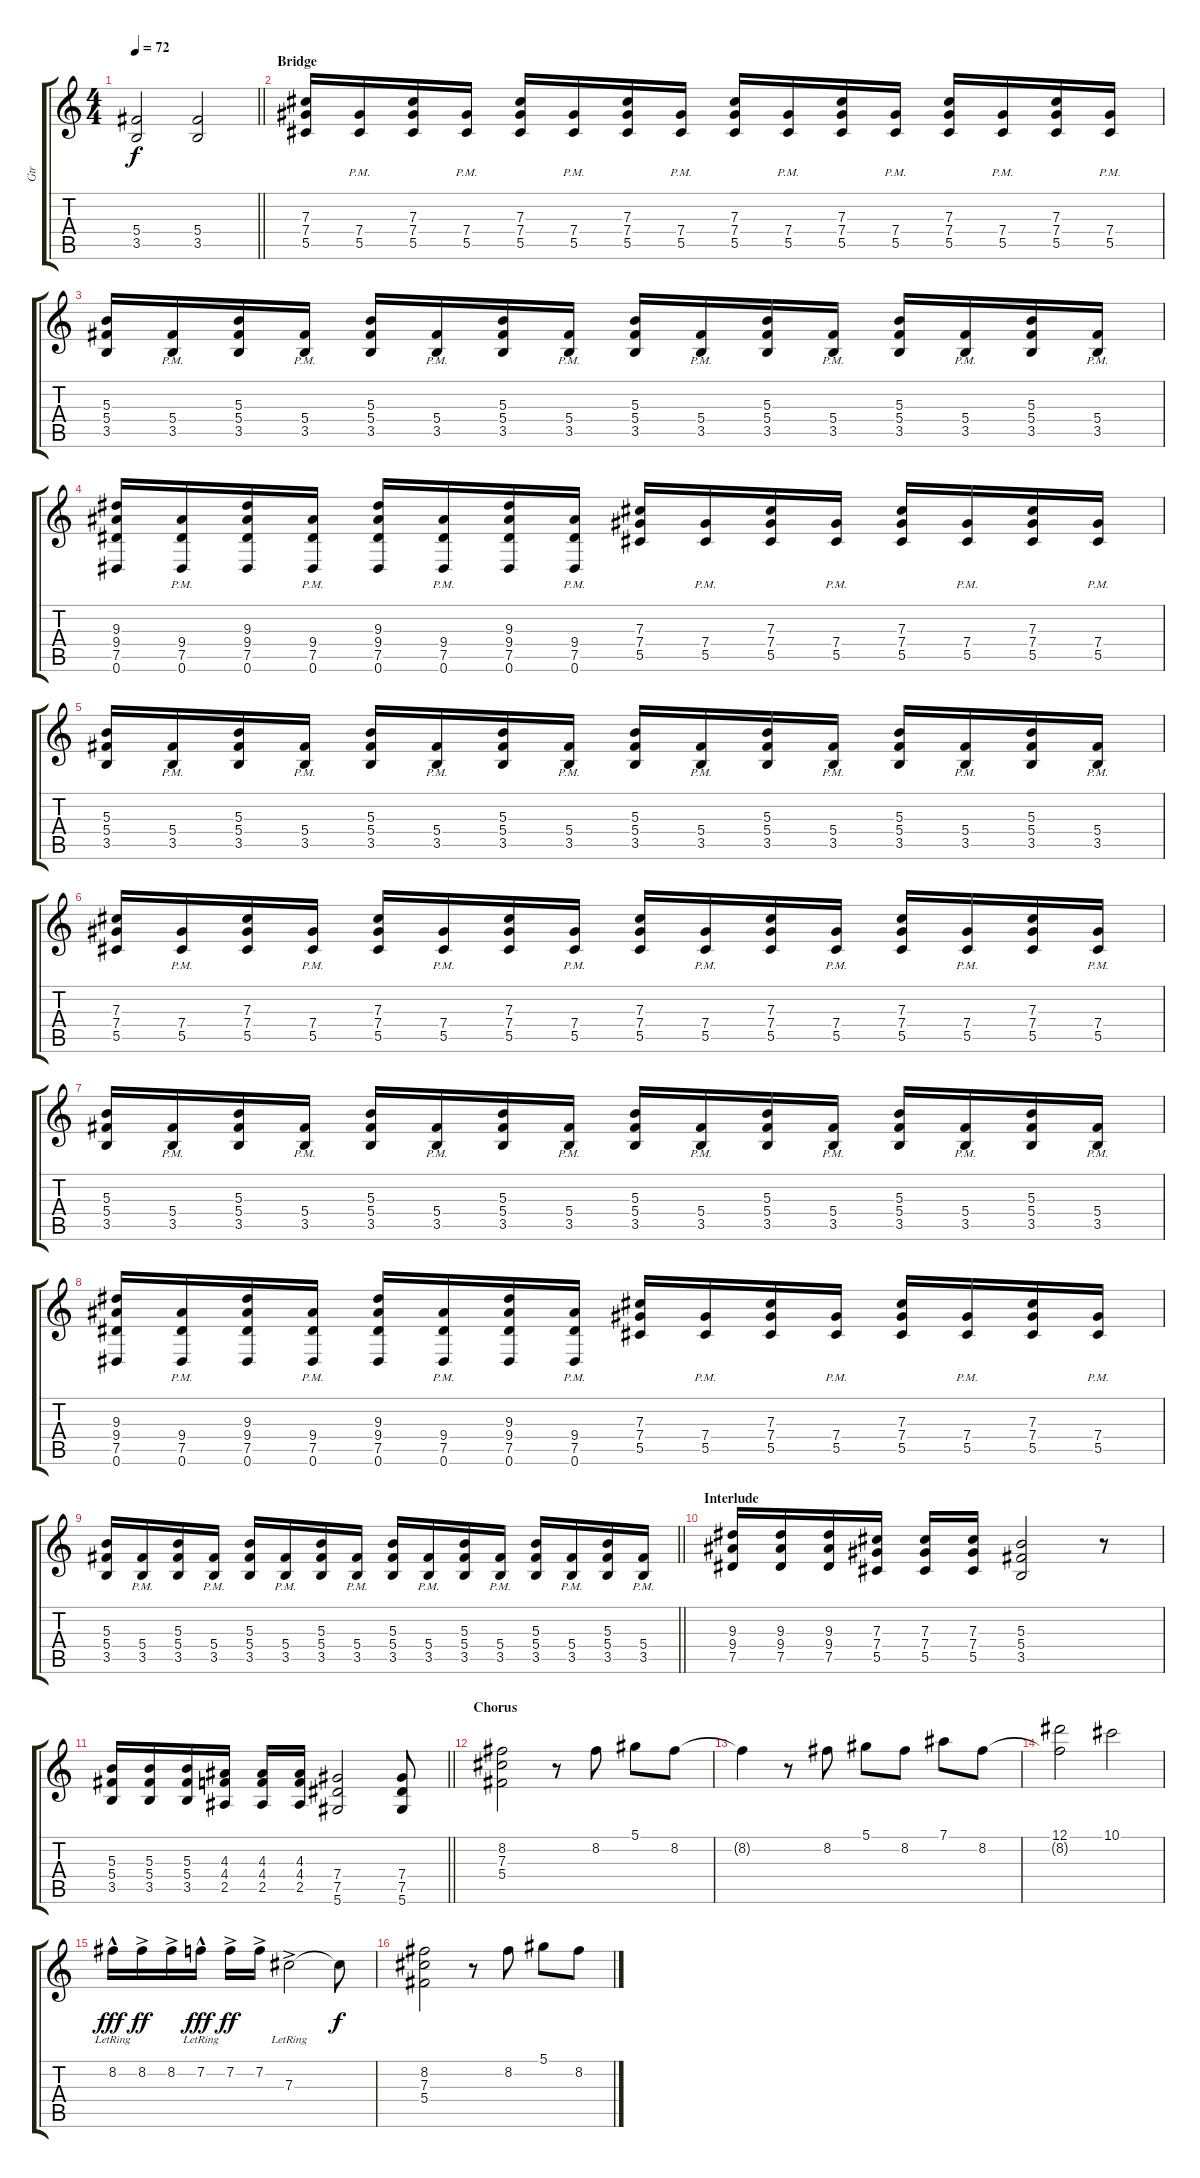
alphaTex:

\track ("Gtr" "Gtr") {instrument electricguitarclean}
\staff {score tabs}
\tuning (Eb4 Bb3 Gb3 Db3 Ab2 Eb2) {hide}
\ts (4 4)
\tempo 72
\clef g2
\barLineRight lightlight
\ks c
(5.4 3.5).2{dy f} (5.4 3.5).2 |
\section ("" "Bridge")
(7.3 7.4 5.5).16{volume 11 instrument distortionguitar} (7.4{pm} 5.5{pm}).16 (7.3 7.4 5.5).16 (7.4{pm} 5.5{pm}).16 (7.3 7.4 5.5).16 (7.4{pm} 5.5{pm}).16 (7.3 7.4 5.5).16 (7.4{pm} 5.5{pm}).16 (7.3 7.4 5.5).16 (7.4{pm} 5.5{pm}).16 (7.3 7.4 5.5).16 (7.4{pm} 5.5{pm}).16 (7.3 7.4 5.5).16 (7.4{pm} 5.5{pm}).16 (7.3 7.4 5.5).16 (7.4{pm} 5.5{pm}).16 |
(5.3 5.4 3.5).16 (5.4{pm} 3.5{pm}).16 (5.3 5.4 3.5).16 (5.4{pm} 3.5{pm}).16 (5.3 5.4 3.5).16 (5.4{pm} 3.5{pm}).16 (5.3 5.4 3.5).16 (5.4{pm} 3.5{pm}).16 (5.3 5.4 3.5).16 (5.4{pm} 3.5{pm}).16 (5.3 5.4 3.5).16 (5.4{pm} 3.5{pm}).16 (5.3 5.4 3.5).16 (5.4{pm} 3.5{pm}).16 (5.3 5.4 3.5).16 (5.4{pm} 3.5{pm}).16 |
(9.3 9.4 7.5 0.6).16 (9.4{pm} 7.5{pm} 0.6).16 (9.3 9.4 7.5 0.6).16 (9.4{pm} 7.5{pm} 0.6).16 (9.3 9.4 7.5 0.6).16 (9.4{pm} 7.5{pm} 0.6).16 (9.3 9.4 7.5 0.6).16 (9.4{pm} 7.5{pm} 0.6).16 (7.3 7.4 5.5).16 (7.4{pm} 5.5{pm}).16 (7.3 7.4 5.5).16 (7.4{pm} 5.5{pm}).16 (7.3 7.4 5.5).16 (7.4{pm} 5.5{pm}).16 (7.3 7.4 5.5).16 (7.4{pm} 5.5{pm}).16 |
(5.3 5.4 3.5).16 (5.4{pm} 3.5{pm}).16 (5.3 5.4 3.5).16 (5.4{pm} 3.5{pm}).16 (5.3 5.4 3.5).16 (5.4{pm} 3.5{pm}).16 (5.3 5.4 3.5).16 (5.4{pm} 3.5{pm}).16 (5.3 5.4 3.5).16 (5.4{pm} 3.5{pm}).16 (5.3 5.4 3.5).16 (5.4{pm} 3.5{pm}).16 (5.3 5.4 3.5).16 (5.4{pm} 3.5{pm}).16 (5.3 5.4 3.5).16 (5.4{pm} 3.5{pm}).16 |
(7.3 7.4 5.5).16 (7.4{pm} 5.5{pm}).16 (7.3 7.4 5.5).16 (7.4{pm} 5.5{pm}).16 (7.3 7.4 5.5).16 (7.4{pm} 5.5{pm}).16 (7.3 7.4 5.5).16 (7.4{pm} 5.5{pm}).16 (7.3 7.4 5.5).16 (7.4{pm} 5.5{pm}).16 (7.3 7.4 5.5).16 (7.4{pm} 5.5{pm}).16 (7.3 7.4 5.5).16 (7.4{pm} 5.5{pm}).16 (7.3 7.4 5.5).16 (7.4{pm} 5.5{pm}).16 |
(5.3 5.4 3.5).16 (5.4{pm} 3.5{pm}).16 (5.3 5.4 3.5).16 (5.4{pm} 3.5{pm}).16 (5.3 5.4 3.5).16 (5.4{pm} 3.5{pm}).16 (5.3 5.4 3.5).16 (5.4{pm} 3.5{pm}).16 (5.3 5.4 3.5).16 (5.4{pm} 3.5{pm}).16 (5.3 5.4 3.5).16 (5.4{pm} 3.5{pm}).16 (5.3 5.4 3.5).16 (5.4{pm} 3.5{pm}).16 (5.3 5.4 3.5).16 (5.4{pm} 3.5{pm}).16 |
(9.3 9.4 7.5 0.6).16 (9.4{pm} 7.5{pm} 0.6).16 (9.3 9.4 7.5 0.6).16 (9.4{pm} 7.5{pm} 0.6).16 (9.3 9.4 7.5 0.6).16 (9.4{pm} 7.5{pm} 0.6).16 (9.3 9.4 7.5 0.6).16 (9.4{pm} 7.5{pm} 0.6).16 (7.3 7.4 5.5).16 (7.4{pm} 5.5{pm}).16 (7.3 7.4 5.5).16 (7.4{pm} 5.5{pm}).16 (7.3 7.4 5.5).16 (7.4{pm} 5.5{pm}).16 (7.3 7.4 5.5).16 (7.4{pm} 5.5{pm}).16 |
\barLineRight lightlight
(5.3 5.4 3.5).16 (5.4{pm} 3.5{pm}).16 (5.3 5.4 3.5).16 (5.4{pm} 3.5{pm}).16 (5.3 5.4 3.5).16 (5.4{pm} 3.5{pm}).16 (5.3 5.4 3.5).16 (5.4{pm} 3.5{pm}).16 (5.3 5.4 3.5).16 (5.4{pm} 3.5{pm}).16 (5.3 5.4 3.5).16 (5.4{pm} 3.5{pm}).16 (5.3 5.4 3.5).16 (5.4{pm} 3.5{pm}).16 (5.3 5.4 3.5).16 (5.4{pm} 3.5{pm}).16 |
\section ("" "Interlude")
(9.3 9.4 7.5).16 (9.3 9.4 7.5).16 (9.3 9.4 7.5).16 (7.3 7.4 5.5).16 (7.3 7.4 5.5).16 (7.3 7.4 5.5).16 (5.3 5.4 3.5).2 r.8 |
\barLineRight lightlight
(5.3 5.4 3.5).16 (5.3 5.4 3.5).16 (5.3 5.4 3.5).16 (4.3 4.4 2.5).16 (4.3 4.4 2.5).16 (4.3 4.4 2.5).16 (7.4 7.5 5.6).2 (7.4 7.5 5.6).8 |
\section ("" "Chorus")
(8.2 7.3 5.4).2 r.8 8.2.8 5.1.8 8.2.8 |
8.2{t}.4 r.8 8.2.8 5.1.8 8.2.8 7.1.8 8.2.8 |
(12.1 8.2{t}).2 10.1.2 |
8.2{hac lr}.16{dy fff} 8.2{ac}.16{dy ff} 8.2{ac}.16 7.2{hac lr}.16{dy fff} 7.2{ac}.16{dy ff} 7.2{ac}.16 7.3{ac lr}.2 7.3{t}.8{dy f} |
(8.2 7.3 5.4).2 r.8 8.2.8 5.1.8 8.2.8
